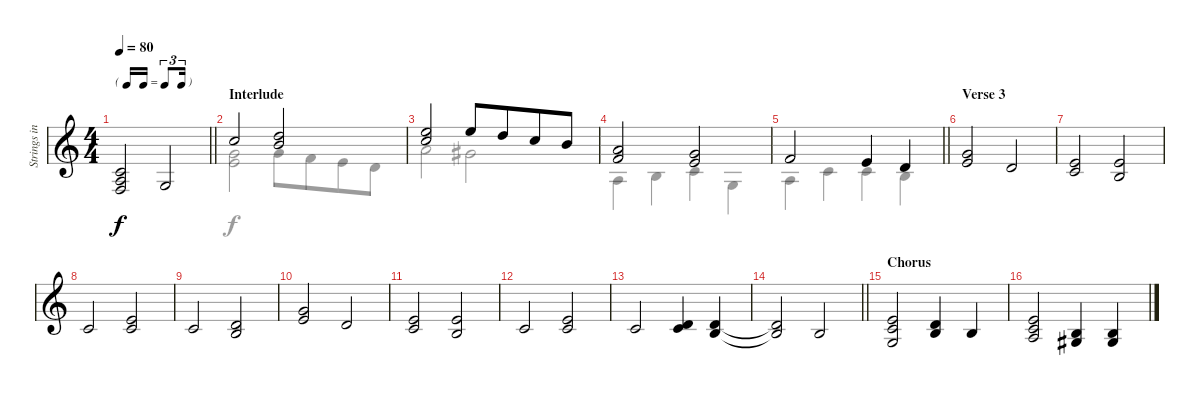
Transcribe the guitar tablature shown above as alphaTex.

\track ("Strings in G" "Strings in") {instrument stringensemble1}
\staff {score}
\tuning (E4 B3 G3 D3 A2 E2) {hide}
\voice
\ts (4 4)
\tf triplet16th
\tempo 80
\clef g2
\barLineRight lightlight
\ks c
(1.2 3.4 12.5).2{dy f} 0.3.2 |
\section ("" "Interlude")
8.1.2 (10.1 12.2).2 |
(8.1 21.3).2 17.2.8 10.1.8{beam merge} 8.1.8 7.1.8 |
(5.1 6.2).2 (3.1 5.2).2 |
\barLineRight lightlight
1.1.2 0.1.4 3.2.4 |
\section ("" "Verse 3")
(0.1 8.2).2 3.2.2 |
(0.1 1.2).2 (0.1 0.2).2 |
1.2.2 (0.1 1.2).2 |
1.2.2 (0.2 7.3).2 |
(0.1 8.2).2 3.2.2 |
(0.1 1.2).2 (0.1 0.2).2 |
1.2.2 (0.1 1.2).2 |
1.2.2 (1.2 7.3).4 (3.2 4.3).4 |
\barLineRight lightlight
(3.2{t} 4.3{t}).2 0.2.2 |
\section ("" "Chorus")
(0.1 1.2 0.3).2 (3.2 4.3).4 0.2.4 |
(0.1 1.2 2.3).2 (0.2 1.3).4 (0.2 1.3).4
\voice
\clef g2
\ottava regular
\simile none
\barLineRight lightlight
\ks c
|
(3.1 5.2).2 3.1.8 1.1.8{beam merge} 0.1.8 3.2.8 |
5.1.2 4.1.2 |
2.3.4 0.2.4 1.2.4 0.3.4 |
\barLineRight lightlight
2.3.4 1.2.4 1.2.4 0.2.4 |
|
|
|
|
|
|
|
|
\barLineRight lightlight
|
|
